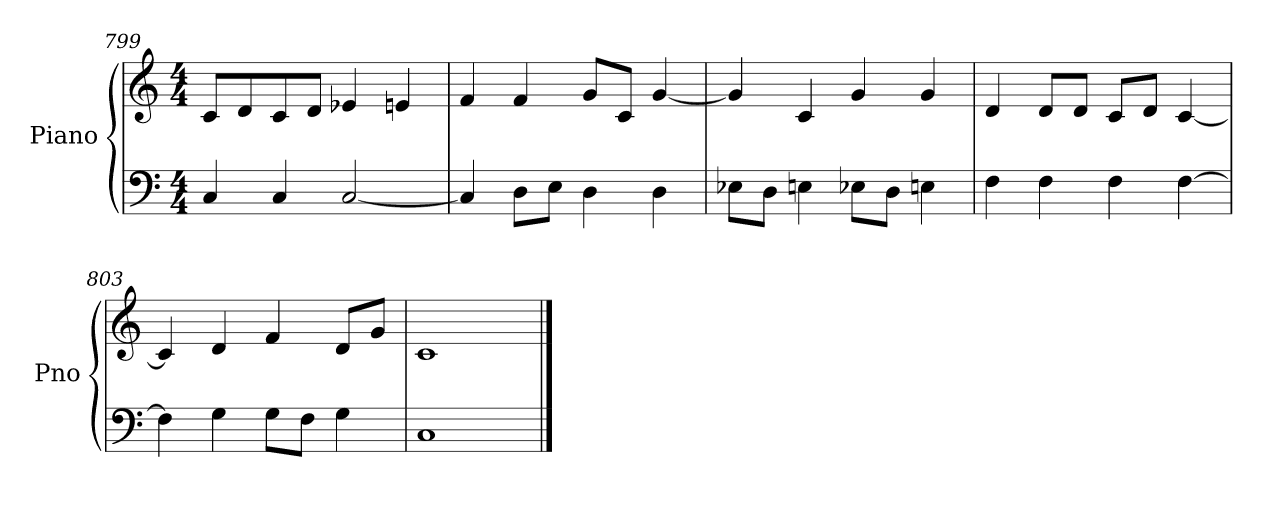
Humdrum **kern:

**kern	**kern
*part1	*part1
*staff2	*staff1
*I"Piano	*
*I'Pno	*
!!LO:LB:g=z
*clefF4	*clefG2
*k[]	*k[]
*M4/4	*M4/4
=799	=799
4C/	8c/L
.	8d/
4C/	8c/
.	8d/J
[2C/	4e-X/
.	4en/
=800	=800
4C/]	4f/
8D\L	4f/
8E\J	.
4D\	8g/L
.	8c/J
4D\	[4g/
=801	=801
8E-X\L	4g/]
8D\J	.
4En\	4c/
8E-X\L	4g/
8D\J	.
4En\	4g/
=802	=802
4F\	4d/
4F\	8d/L
.	8d/J
4F\	8c/L
.	8d/J
[4F\	[4c/
=803	=803
4F\]	4c/]
4G\	4d/
8G\L	4f/
8F\J	.
4G\	8d/L
.	8g/J
=804	=804
1C	1c
==	==
*-	*-
